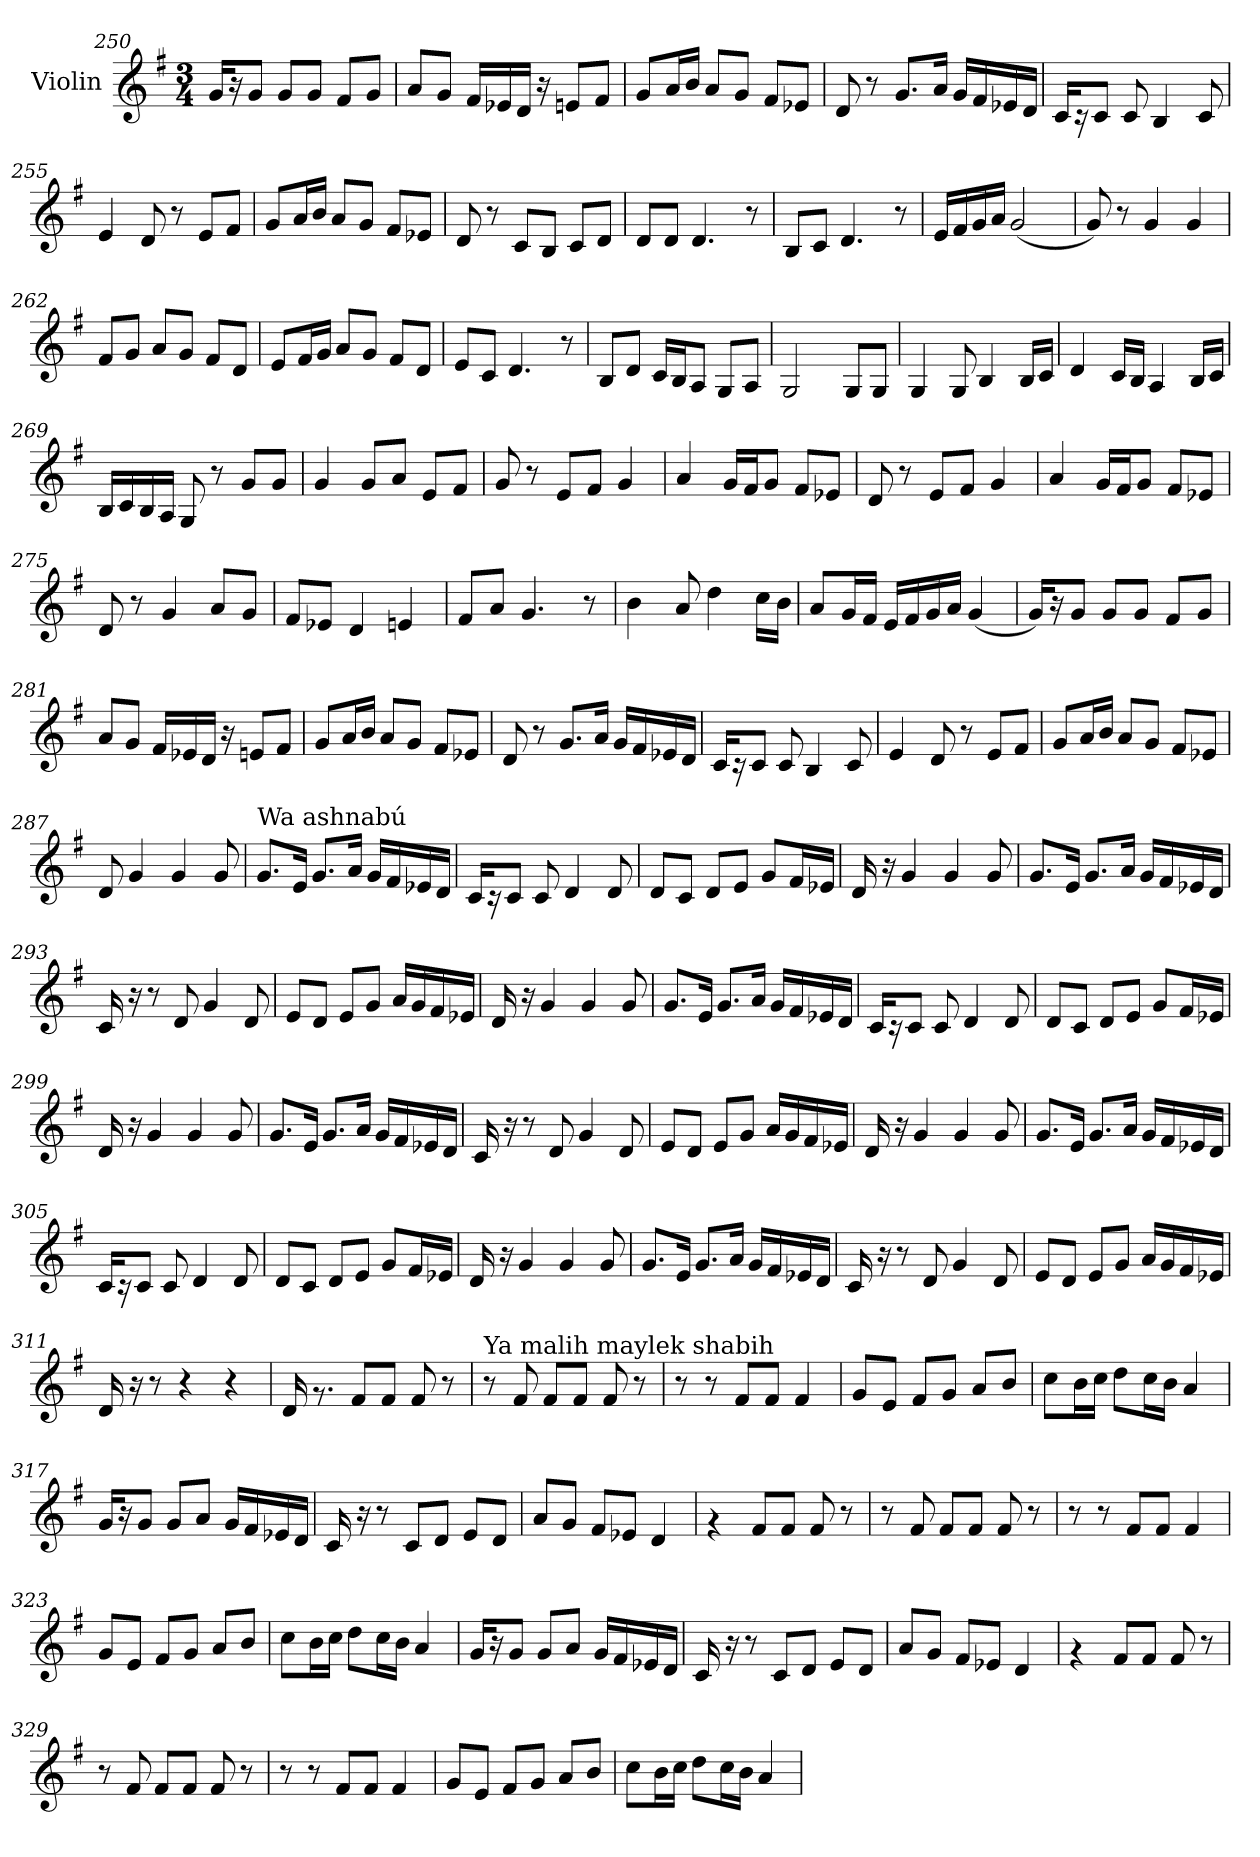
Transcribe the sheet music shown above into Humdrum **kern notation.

**kern
*part1
*staff1
*I"Violin
*clefG2
*k[f#]
*G:
*M3/4
=250
16g/KL
16r
8g/J
8g/L
8g/J
8f#/L
8g/J
=251
8a/L
8g/J
16f#/LL
16e-X/
16d/JJ
16r
8en/L
8f#/J
!!LO:LB:g=z
=252
8g/L
16a/L
16b/JJ
8a/L
8g/J
8f#/L
8e-X/J
=253
8d/
8r
8.g/L
16a/Jk
16g/LL
16f#/
16e-X/
16d/JJ
=254
16c/KL
16r
8c/J
8c/
4B/
8c/
=255
4e/
8d/
8r
8e/L
8f#/J
=256
8g/L
16a/L
16b/JJ
8a/L
8g/J
8f#/L
8e-X/J
!!LO:LB:g=z
=257
8d/
8r
8c/L
8B/J
8c/L
8d/J
=258
8d/L
8d/J
4.d/
8r
=259
8B/L
8c/J
4.d/
8r
=260
16e/LL
16f#/
16g/
16a/JJ
(<2g/
=261
8g/)
8r
4g/
4g/
=262
8f#/L
8g/J
8a/L
8g/J
8f#/L
8d/J
!!LO:LB:g=z
=263
8e/L
16f#/L
16g/JJ
8a/L
8g/J
8f#/L
8d/J
=264
8e/L
8c/J
4.d/
8r
=265
8B/L
8d/J
16c/LL
16B/J
8A/J
8G/L
8A/J
=266
2G/
8G/L
8G/J
=267
4G/
8G/
4B/
16B/LL
16c/JJ
!!LO:LB:g=z
=268
4d/
16c/LL
16B/JJ
4A/
16B/LL
16c/JJ
=269
16B/LL
16c/
16B/
16A/JJ
8G/
8r
8g/L
8g/J
=270
4g/
8g/L
8a/J
8e/L
8f#/J
=271
8g/
8r
8e/L
8f#/J
4g/
=272
4a/
16g/LL
16f#/J
8g/J
8f#/L
8e-X/J
!!LO:LB:g=z
=273
8d/
8r
8e/L
8f#/J
4g/
=274
4a/
16g/LL
16f#/J
8g/J
8f#/L
8e-X/J
=275
8d/
8r
4g/
8a/L
8g/J
=276
8f#/L
8e-X/J
4d/
4en/
=277
8f#/L
8a/J
4.g/
8r
=278
4b\
8a/
4dd\
16cc\LL
16b\JJ
!!LO:PB:g=z
=279
8a/L
16g/L
16f#/JJ
16e/LL
16f#/
16g/
16a/JJ
(<4g/
=280
16g/KL)
16r
8g/J
8g/L
8g/J
8f#/L
8g/J
=281
8a/L
8g/J
16f#/LL
16e-X/
16d/JJ
16r
8en/L
8f#/J
=282
8g/L
16a/L
16b/JJ
8a/L
8g/J
8f#/L
8e-X/J
=283
8d/
8r
8.g/L
16a/Jk
16g/LL
16f#/
16e-X/
16d/JJ
!!LO:LB:g=z
=284
16c/KL
16r
8c/J
8c/
4B/
8c/
=285
4e/
8d/
8r
8e/L
8f#/J
=286
8g/L
16a/L
16b/JJ
8a/L
8g/J
8f#/L
8e-X/J
=287
8d/
4g/
4g/
8g/
=288
!LO:TX:a:t=Wa ashnabú
8.g/L
16e/Jk
8.g/L
16a/Jk
16g/LL
16f#/
16e-X/
16d/JJ
!!LO:LB:g=z
=289
16c/KL
16r
8c/J
8c/
4d/
8d/
=290
8d/L
8c/J
8d/L
8e/J
8g/L
16f#/L
16e-X/JJ
=291
16d/
16r
4g/
4g/
8g/
=292
8.g/L
16e/Jk
8.g/L
16a/Jk
16g/LL
16f#/
16e-X/
16d/JJ
=293
16c/
16r
8r
8d/
4g/
8d/
!!LO:LB:g=z
=294
8e/L
8d/J
8e/L
8g/J
16a/LL
16g/
16f#/
16e-X/JJ
=295
16d/
16r
4g/
4g/
8g/
=296
8.g/L
16e/Jk
8.g/L
16a/Jk
16g/LL
16f#/
16e-X/
16d/JJ
=297
16c/KL
16r
8c/J
8c/
4d/
8d/
=298
8d/L
8c/J
8d/L
8e/J
8g/L
16f#/L
16e-X/JJ
!!LO:LB:g=z
=299
16d/
16r
4g/
4g/
8g/
=300
8.g/L
16e/Jk
8.g/L
16a/Jk
16g/LL
16f#/
16e-X/
16d/JJ
=301
16c/
16r
8r
8d/
4g/
8d/
=302
8e/L
8d/J
8e/L
8g/J
16a/LL
16g/
16f#/
16e-X/JJ
=303
16d/
16r
4g/
4g/
8g/
!!LO:LB:g=z
=304
8.g/L
16e/Jk
8.g/L
16a/Jk
16g/LL
16f#/
16e-X/
16d/JJ
=305
16c/KL
16r
8c/J
8c/
4d/
8d/
=306
8d/L
8c/J
8d/L
8e/J
8g/L
16f#/L
16e-X/JJ
=307
16d/
16r
4g/
4g/
8g/
=308
8.g/L
16e/Jk
8.g/L
16a/Jk
16g/LL
16f#/
16e-X/
16d/JJ
!!LO:LB:g=z
=309
16c/
16r
8r
8d/
4g/
8d/
=310
8e/L
8d/J
8e/L
8g/J
16a/LL
16g/
16f#/
16e-X/JJ
=311
16d/
16r
8r
4r
4r
=312
16d/
8.rg
8f#/L
8f#/J
8f#/
8r
=313
!LO:TX:a:t=Ya malih maylek shabih
8r
8f#/
8f#/L
8f#/J
8f#/
8r
!!LO:LB:g=z
=314
8r
8r
8f#/L
8f#/J
4f#/
=315
8g/L
8e/J
8f#/L
8g/J
8a/L
8b/J
=316
8cc\L
16b\L
16cc\JJ
8dd\L
16cc\L
16b\JJ
4a/
=317
16g/KL
16r
8g/J
8g/L
8a/J
16g/LL
16f#/
16e-X/
16d/JJ
=318
16c/
16r
8r
8c/L
8d/J
8e/L
8d/J
!!LO:PB:g=z
=319
8a/L
8g/J
8f#/L
8e-X/J
4d/
=320
4rg
8f#/L
8f#/J
8f#/
8r
=321
8r
8f#/
8f#/L
8f#/J
8f#/
8r
=322
8r
8r
8f#/L
8f#/J
4f#/
=323
8g/L
8e/J
8f#/L
8g/J
8a/L
8b/J
=324
8cc\L
16b\L
16cc\JJ
8dd\L
16cc\L
16b\JJ
4a/
!!LO:LB:g=z
=325
16g/KL
16r
8g/J
8g/L
8a/J
16g/LL
16f#/
16e-X/
16d/JJ
=326
16c/
16r
8r
8c/L
8d/J
8e/L
8d/J
=327
8a/L
8g/J
8f#/L
8e-X/J
4d/
=328
4rg
8f#/L
8f#/J
8f#/
8r
=329
8r
8f#/
8f#/L
8f#/J
8f#/
8r
!!LO:LB:g=z
=330
8r
8r
8f#/L
8f#/J
4f#/
=331
8g/L
8e/J
8f#/L
8g/J
8a/L
8b/J
=332
8cc\L
16b\L
16cc\JJ
8dd\L
16cc\L
16b\JJ
4a/
=
*-
